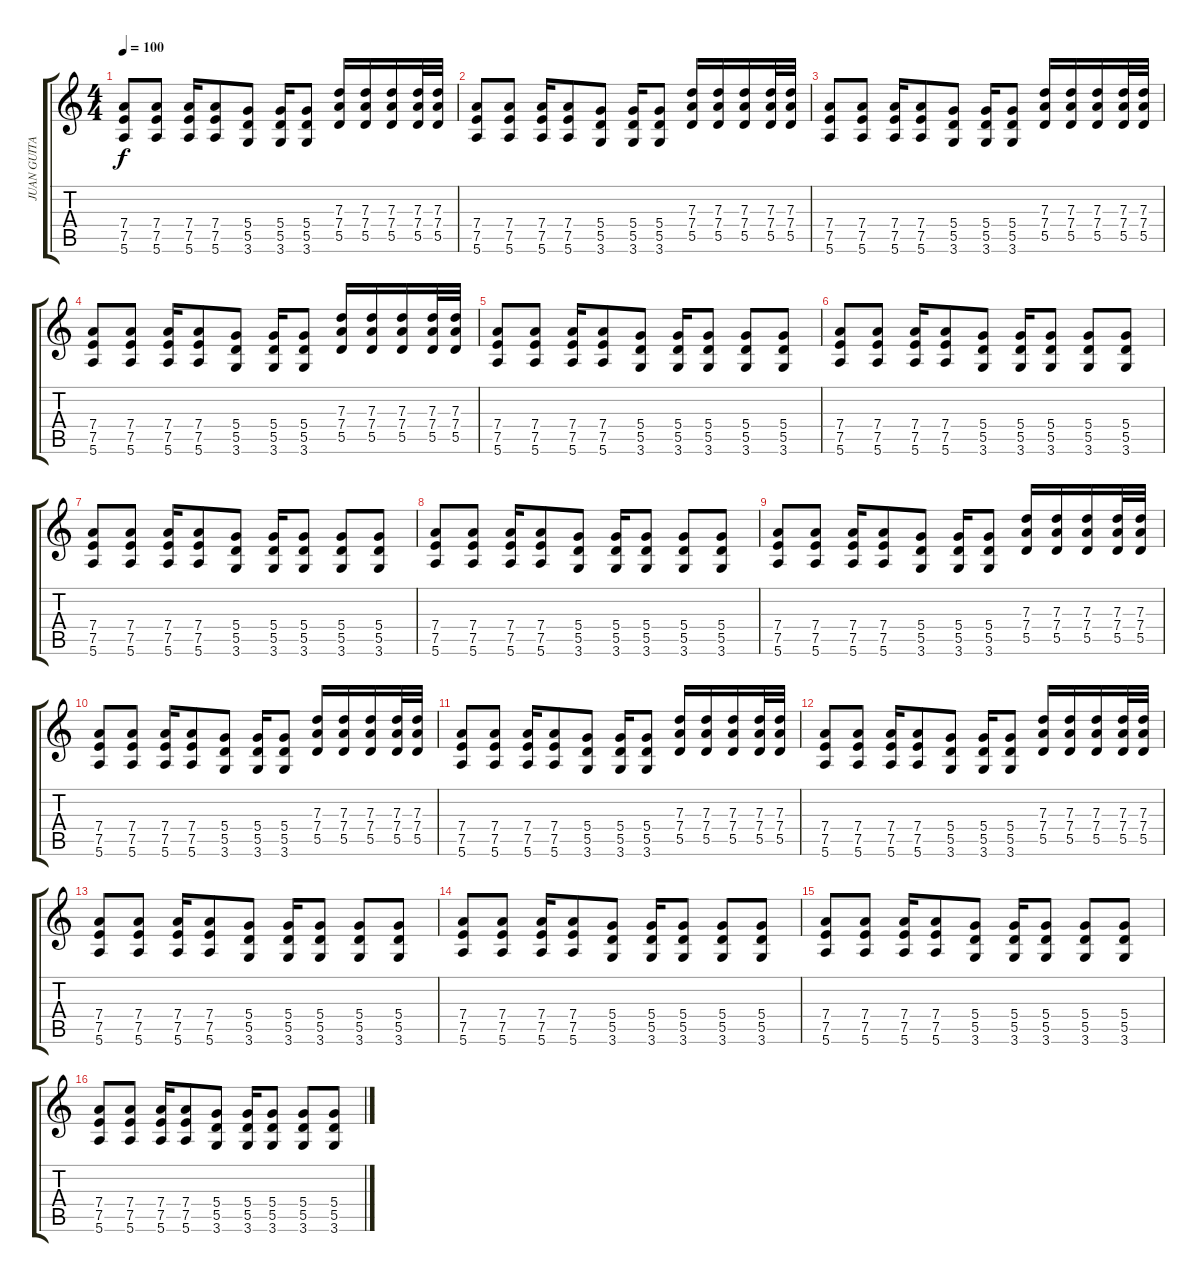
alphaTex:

\track ("JUAN GUITARRA" "JUAN GUITA") {instrument overdrivenguitar}
\staff {score tabs}
\tuning (E4 B3 G3 D3 A2 E2) {hide}
\ts (4 4)
\tempo 100
\clef g2
\ks c
(7.4 7.5 5.6).8{dy f instrument overdrivenguitar} (7.4 7.5 5.6).8 (7.4 7.5 5.6).16 (7.4 7.5 5.6).8 (5.4 5.5 3.6).8 (5.4 5.5 3.6).16 (5.4 5.5 3.6).8 (7.3 7.4 5.5).16 (7.3 7.4 5.5).16 (7.3 7.4 5.5).16 (7.3 7.4 5.5).32 (7.3 7.4 5.5).32 |
(7.4 7.5 5.6).8 (7.4 7.5 5.6).8 (7.4 7.5 5.6).16 (7.4 7.5 5.6).8 (5.4 5.5 3.6).8 (5.4 5.5 3.6).16 (5.4 5.5 3.6).8 (7.3 7.4 5.5).16 (7.3 7.4 5.5).16 (7.3 7.4 5.5).16 (7.3 7.4 5.5).32 (7.3 7.4 5.5).32 |
(7.4 7.5 5.6).8 (7.4 7.5 5.6).8 (7.4 7.5 5.6).16 (7.4 7.5 5.6).8 (5.4 5.5 3.6).8 (5.4 5.5 3.6).16 (5.4 5.5 3.6).8 (7.3 7.4 5.5).16 (7.3 7.4 5.5).16 (7.3 7.4 5.5).16 (7.3 7.4 5.5).32 (7.3 7.4 5.5).32 |
(7.4 7.5 5.6).8 (7.4 7.5 5.6).8 (7.4 7.5 5.6).16 (7.4 7.5 5.6).8 (5.4 5.5 3.6).8 (5.4 5.5 3.6).16 (5.4 5.5 3.6).8 (7.3 7.4 5.5).16 (7.3 7.4 5.5).16 (7.3 7.4 5.5).16 (7.3 7.4 5.5).32 (7.3 7.4 5.5).32 |
(7.4 7.5 5.6).8 (7.4 7.5 5.6).8 (7.4 7.5 5.6).16 (7.4 7.5 5.6).8 (5.4 5.5 3.6).8 (5.4 5.5 3.6).16 (5.4 5.5 3.6).8 (5.4 5.5 3.6).8 (5.4 5.5 3.6).8 |
(7.4 7.5 5.6).8 (7.4 7.5 5.6).8 (7.4 7.5 5.6).16 (7.4 7.5 5.6).8 (5.4 5.5 3.6).8 (5.4 5.5 3.6).16 (5.4 5.5 3.6).8 (5.4 5.5 3.6).8 (5.4 5.5 3.6).8 |
(7.4 7.5 5.6).8 (7.4 7.5 5.6).8 (7.4 7.5 5.6).16 (7.4 7.5 5.6).8 (5.4 5.5 3.6).8 (5.4 5.5 3.6).16 (5.4 5.5 3.6).8 (5.4 5.5 3.6).8 (5.4 5.5 3.6).8 |
(7.4 7.5 5.6).8 (7.4 7.5 5.6).8 (7.4 7.5 5.6).16 (7.4 7.5 5.6).8 (5.4 5.5 3.6).8 (5.4 5.5 3.6).16 (5.4 5.5 3.6).8 (5.4 5.5 3.6).8 (5.4 5.5 3.6).8 |
(7.4 7.5 5.6).8 (7.4 7.5 5.6).8 (7.4 7.5 5.6).16 (7.4 7.5 5.6).8 (5.4 5.5 3.6).8 (5.4 5.5 3.6).16 (5.4 5.5 3.6).8 (7.3 7.4 5.5).16 (7.3 7.4 5.5).16 (7.3 7.4 5.5).16 (7.3 7.4 5.5).32 (7.3 7.4 5.5).32 |
(7.4 7.5 5.6).8 (7.4 7.5 5.6).8 (7.4 7.5 5.6).16 (7.4 7.5 5.6).8 (5.4 5.5 3.6).8 (5.4 5.5 3.6).16 (5.4 5.5 3.6).8 (7.3 7.4 5.5).16 (7.3 7.4 5.5).16 (7.3 7.4 5.5).16 (7.3 7.4 5.5).32 (7.3 7.4 5.5).32 |
(7.4 7.5 5.6).8 (7.4 7.5 5.6).8 (7.4 7.5 5.6).16 (7.4 7.5 5.6).8 (5.4 5.5 3.6).8 (5.4 5.5 3.6).16 (5.4 5.5 3.6).8 (7.3 7.4 5.5).16 (7.3 7.4 5.5).16 (7.3 7.4 5.5).16 (7.3 7.4 5.5).32 (7.3 7.4 5.5).32 |
(7.4 7.5 5.6).8 (7.4 7.5 5.6).8 (7.4 7.5 5.6).16 (7.4 7.5 5.6).8 (5.4 5.5 3.6).8 (5.4 5.5 3.6).16 (5.4 5.5 3.6).8 (7.3 7.4 5.5).16 (7.3 7.4 5.5).16 (7.3 7.4 5.5).16 (7.3 7.4 5.5).32 (7.3 7.4 5.5).32 |
(7.4 7.5 5.6).8 (7.4 7.5 5.6).8 (7.4 7.5 5.6).16 (7.4 7.5 5.6).8 (5.4 5.5 3.6).8 (5.4 5.5 3.6).16 (5.4 5.5 3.6).8 (5.4 5.5 3.6).8 (5.4 5.5 3.6).8 |
(7.4 7.5 5.6).8 (7.4 7.5 5.6).8 (7.4 7.5 5.6).16 (7.4 7.5 5.6).8 (5.4 5.5 3.6).8 (5.4 5.5 3.6).16 (5.4 5.5 3.6).8 (5.4 5.5 3.6).8 (5.4 5.5 3.6).8 |
(7.4 7.5 5.6).8 (7.4 7.5 5.6).8 (7.4 7.5 5.6).16 (7.4 7.5 5.6).8 (5.4 5.5 3.6).8 (5.4 5.5 3.6).16 (5.4 5.5 3.6).8 (5.4 5.5 3.6).8 (5.4 5.5 3.6).8 |
(7.4 7.5 5.6).8 (7.4 7.5 5.6).8 (7.4 7.5 5.6).16 (7.4 7.5 5.6).8 (5.4 5.5 3.6).8 (5.4 5.5 3.6).16 (5.4 5.5 3.6).8 (5.4 5.5 3.6).8 (5.4 5.5 3.6).8
